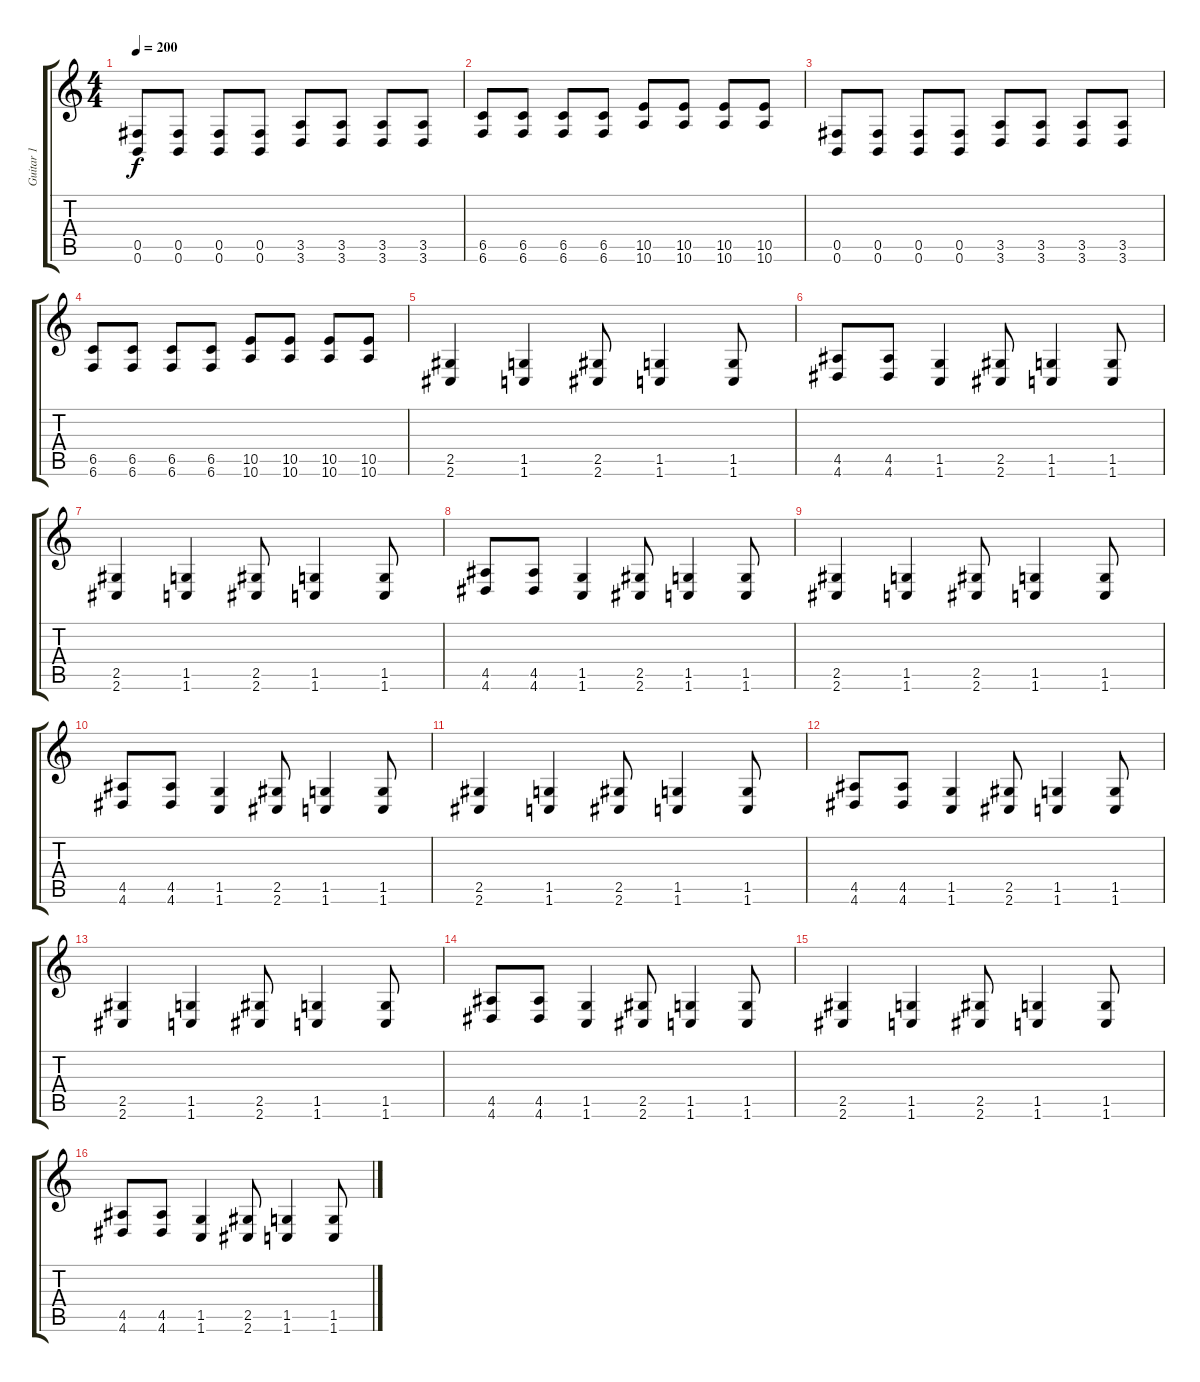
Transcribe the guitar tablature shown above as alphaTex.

\track ("Guitar 1" "Guitar 1") {instrument distortionguitar}
\staff {score tabs}
\tuning (Db4 Ab3 E3 B2 Gb2 B1) {hide}
\ts (4 4)
\tempo 200
\clef g2
\ks c
(0.5 0.6).8{dy f} (0.5 0.6).8 (0.5 0.6).8 (0.5 0.6).8 (3.5 3.6).8 (3.5 3.6).8 (3.5 3.6).8 (3.5 3.6).8 |
(6.5 6.6).8 (6.5 6.6).8 (6.5 6.6).8 (6.5 6.6).8 (10.5 10.6).8 (10.5 10.6).8 (10.5 10.6).8 (10.5 10.6).8 |
(0.5 0.6).8 (0.5 0.6).8 (0.5 0.6).8 (0.5 0.6).8 (3.5 3.6).8 (3.5 3.6).8 (3.5 3.6).8 (3.5 3.6).8 |
(6.5 6.6).8 (6.5 6.6).8 (6.5 6.6).8 (6.5 6.6).8 (10.5 10.6).8 (10.5 10.6).8 (10.5 10.6).8 (10.5 10.6).8 |
(2.5 2.6).4 (1.5 1.6).4 (2.5 2.6).8 (1.5 1.6).4 (1.5 1.6).8 |
(4.5 4.6).8 (4.5 4.6).8 (1.5 1.6).4 (2.5 2.6).8 (1.5 1.6).4 (1.5 1.6).8 |
(2.5 2.6).4 (1.5 1.6).4 (2.5 2.6).8 (1.5 1.6).4 (1.5 1.6).8 |
(4.5 4.6).8 (4.5 4.6).8 (1.5 1.6).4 (2.5 2.6).8 (1.5 1.6).4 (1.5 1.6).8 |
(2.5 2.6).4 (1.5 1.6).4 (2.5 2.6).8 (1.5 1.6).4 (1.5 1.6).8 |
(4.5 4.6).8 (4.5 4.6).8 (1.5 1.6).4 (2.5 2.6).8 (1.5 1.6).4 (1.5 1.6).8 |
(2.5 2.6).4 (1.5 1.6).4 (2.5 2.6).8 (1.5 1.6).4 (1.5 1.6).8 |
(4.5 4.6).8 (4.5 4.6).8 (1.5 1.6).4 (2.5 2.6).8 (1.5 1.6).4 (1.5 1.6).8 |
(2.5 2.6).4 (1.5 1.6).4 (2.5 2.6).8 (1.5 1.6).4 (1.5 1.6).8 |
(4.5 4.6).8 (4.5 4.6).8 (1.5 1.6).4 (2.5 2.6).8 (1.5 1.6).4 (1.5 1.6).8 |
(2.5 2.6).4 (1.5 1.6).4 (2.5 2.6).8 (1.5 1.6).4 (1.5 1.6).8 |
(4.5 4.6).8 (4.5 4.6).8 (1.5 1.6).4 (2.5 2.6).8 (1.5 1.6).4 (1.5 1.6).8
